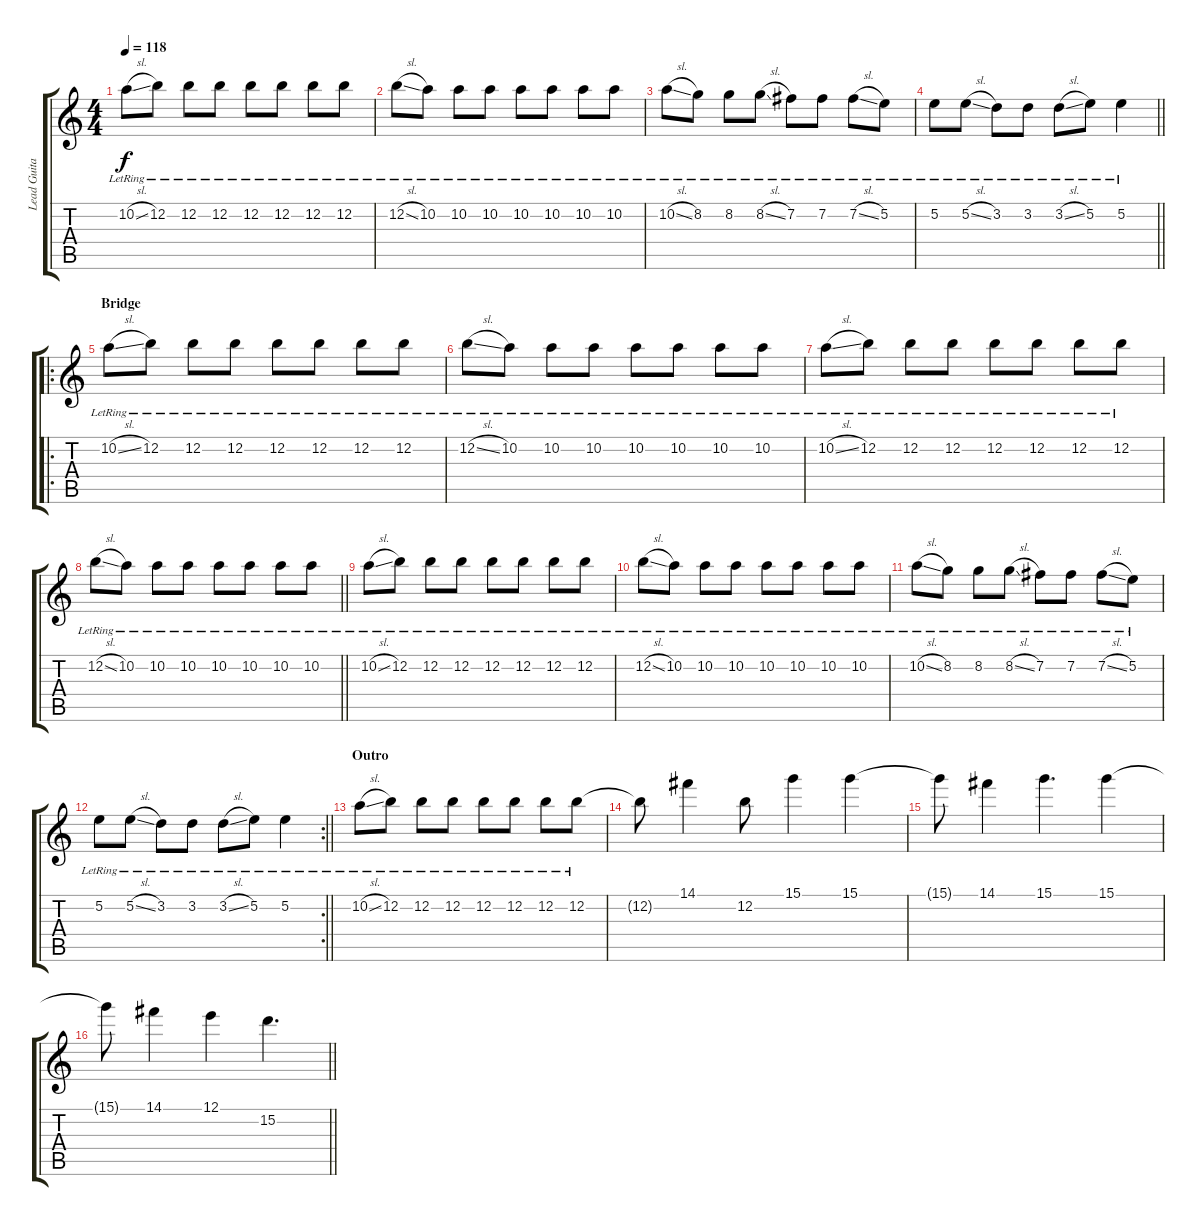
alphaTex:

\track ("Lead Guitar" "Lead Guita") {instrument electricguitarjazz}
\staff {score tabs}
\tuning (E4 B3 G3 D3 A2 E2) {hide}
\ts (4 4)
\tempo 118
\clef g2
\ks c
10.2{sl lr}.8{dy f} 12.2{lr}.8 12.2{lr}.8 12.2{lr}.8 12.2{lr}.8 12.2{lr}.8 12.2{lr}.8 12.2{lr}.8 |
12.2{sl lr}.8 10.2{lr}.8 10.2{lr}.8 10.2{lr}.8 10.2{lr}.8 10.2{lr}.8 10.2{lr}.8 10.2{lr}.8 |
10.2{sl lr}.8 8.2{lr}.8 8.2{lr}.8 8.2{sl lr}.8 7.2{lr}.8 7.2{lr}.8 7.2{sl lr}.8 5.2{lr}.8 |
\barLineRight lightlight
5.2{lr}.8 5.2{sl lr}.8 3.2{lr}.8 3.2{lr}.8 3.2{sl lr}.8 5.2{lr}.8 5.2{lr}.4 |
\ro
\section ("" "Bridge")
10.2{sl lr}.8 12.2{lr}.8 12.2{lr}.8 12.2{lr}.8 12.2{lr}.8 12.2{lr}.8 12.2{lr}.8 12.2{lr}.8 |
12.2{sl lr}.8 10.2{lr}.8 10.2{lr}.8 10.2{lr}.8 10.2{lr}.8 10.2{lr}.8 10.2{lr}.8 10.2{lr}.8 |
10.2{sl lr}.8 12.2{lr}.8 12.2{lr}.8 12.2{lr}.8 12.2{lr}.8 12.2{lr}.8 12.2{lr}.8 12.2{lr}.8 |
\barLineRight lightlight
12.2{sl lr}.8 10.2{lr}.8 10.2{lr}.8 10.2{lr}.8 10.2{lr}.8 10.2{lr}.8 10.2{lr}.8 10.2{lr}.8 |
10.2{sl lr}.8 12.2{lr}.8 12.2{lr}.8 12.2{lr}.8 12.2{lr}.8 12.2{lr}.8 12.2{lr}.8 12.2{lr}.8 |
12.2{sl lr}.8 10.2{lr}.8 10.2{lr}.8 10.2{lr}.8 10.2{lr}.8 10.2{lr}.8 10.2{lr}.8 10.2{lr}.8 |
10.2{sl lr}.8 8.2{lr}.8 8.2{lr}.8 8.2{sl lr}.8 7.2{lr}.8 7.2{lr}.8 7.2{sl lr}.8 5.2{lr}.8 |
\rc 2
\barLineRight lightlight
5.2{lr}.8 5.2{sl lr}.8 3.2{lr}.8 3.2{lr}.8 3.2{sl lr}.8 5.2{lr}.8 5.2{lr}.4 |
\section ("" "Outro")
10.2{sl lr}.8 12.2{lr}.8 12.2{lr}.8 12.2{lr}.8 12.2{lr}.8 12.2{lr}.8 12.2{lr}.8 12.2{lr}.8 |
12.2{t}.8 14.1.4 12.2.8 15.1.4 15.1.4 |
15.1{t}.8 14.1.4 15.1.4{d} 15.1.4 |
\barLineRight lightlight
15.1{t}.8 14.1.4 12.1.4 15.2.4{d}
